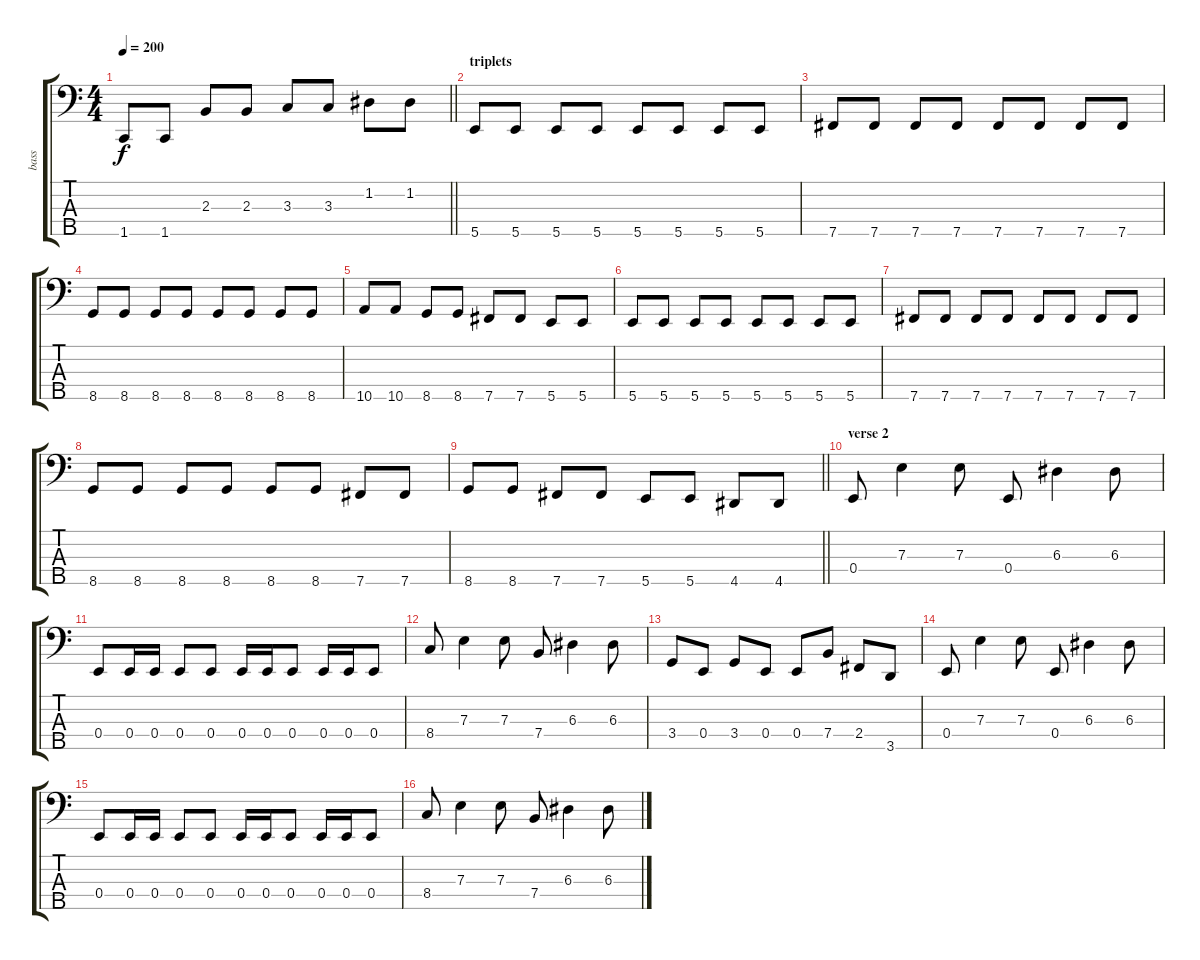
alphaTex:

\track ("bass" "bass") {instrument electricbassfinger}
\staff {score tabs}
\tuning (G2 D2 A1 E1 B0) {hide}
\ts (4 4)
\tempo 200
\clef f4
\barLineRight lightlight
\ks c
1.5.8{dy f} 1.5.8 2.3.8 2.3.8 3.3.8 3.3.8 1.2.8 1.2.8 |
\section ("" "triplets")
5.5.8 5.5.8 5.5.8 5.5.8 5.5.8 5.5.8 5.5.8 5.5.8 |
7.5.8 7.5.8 7.5.8 7.5.8 7.5.8 7.5.8 7.5.8 7.5.8 |
8.5.8 8.5.8 8.5.8 8.5.8 8.5.8 8.5.8 8.5.8 8.5.8 |
10.5.8 10.5.8 8.5.8 8.5.8 7.5.8 7.5.8 5.5.8 5.5.8 |
5.5.8 5.5.8 5.5.8 5.5.8 5.5.8 5.5.8 5.5.8 5.5.8 |
7.5.8 7.5.8 7.5.8 7.5.8 7.5.8 7.5.8 7.5.8 7.5.8 |
8.5.8 8.5.8 8.5.8 8.5.8 8.5.8 8.5.8 7.5.8 7.5.8 |
\barLineRight lightlight
8.5.8 8.5.8 7.5.8 7.5.8 5.5.8 5.5.8 4.5.8 4.5.8 |
\section ("" "verse 2")
0.4.8 7.3.4 7.3.8 0.4.8 6.3.4 6.3.8 |
0.4.8 0.4.16 0.4.16 0.4.8 0.4.8 0.4.16 0.4.16 0.4.8 0.4.16 0.4.16 0.4.8 |
8.4.8 7.3.4 7.3.8 7.4.8 6.3.4 6.3.8 |
3.4.8 0.4.8 3.4.8 0.4.8 0.4.8 7.4.8 2.4.8 3.5.8 |
0.4.8 7.3.4 7.3.8 0.4.8 6.3.4 6.3.8 |
0.4.8 0.4.16 0.4.16 0.4.8 0.4.8 0.4.16 0.4.16 0.4.8 0.4.16 0.4.16 0.4.8 |
8.4.8 7.3.4 7.3.8 7.4.8 6.3.4 6.3.8
